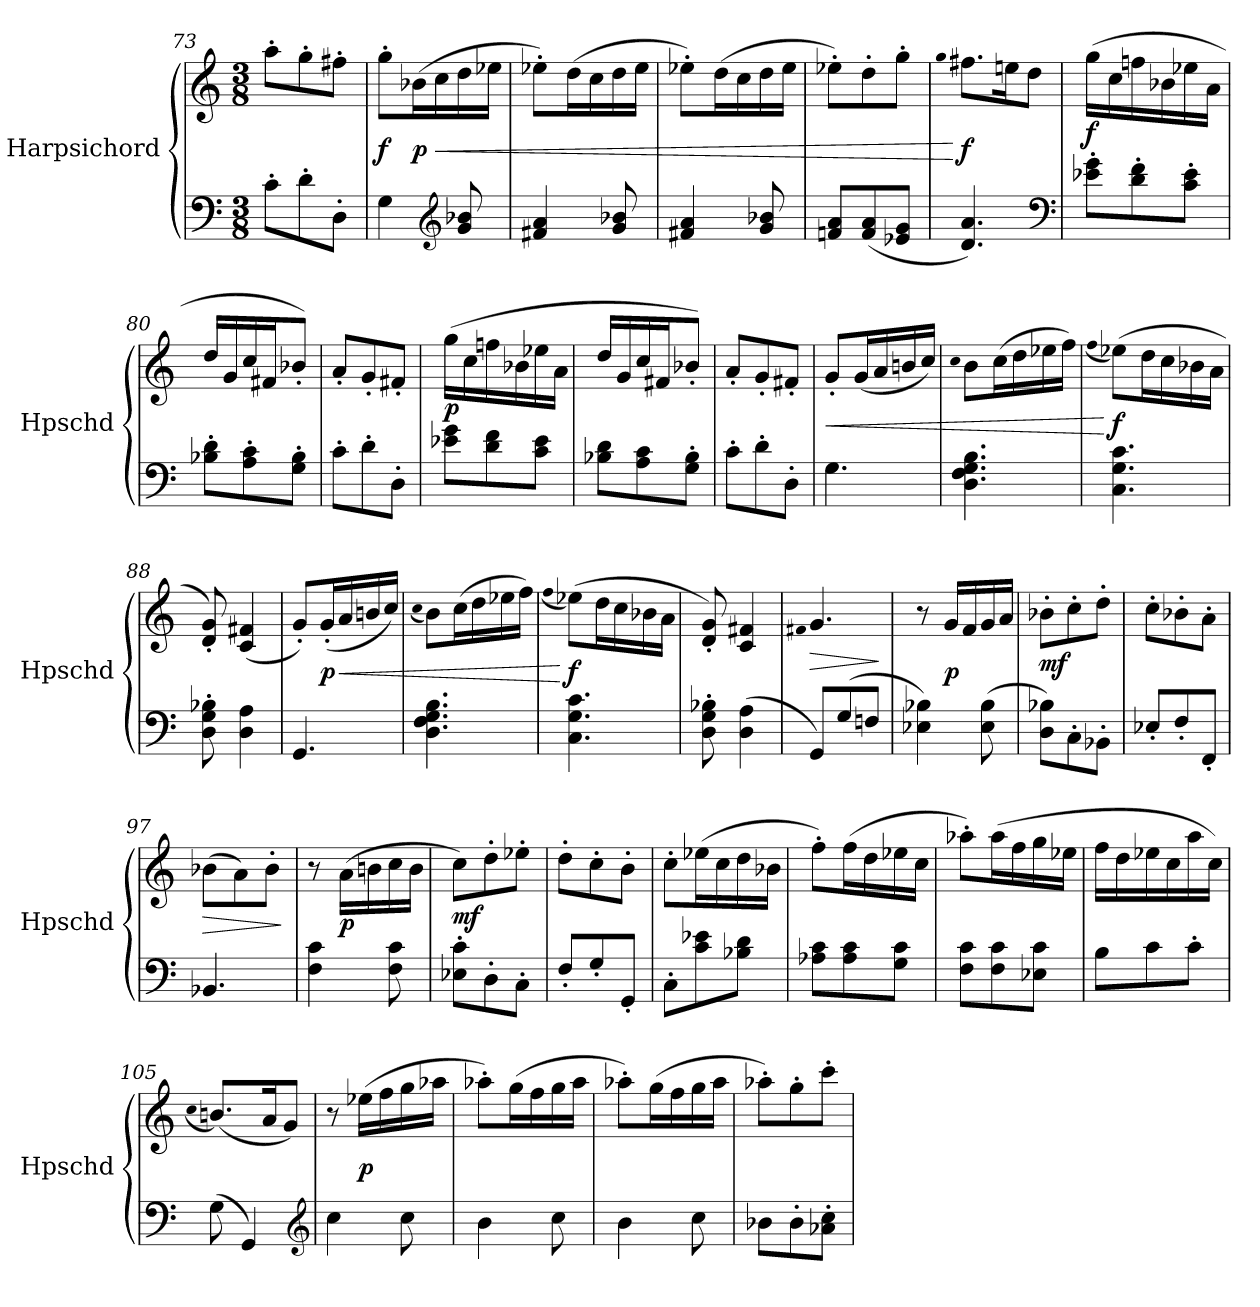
**kern	**kern	**dynam
*part1	*part1	*part1
*staff2	*staff1	*staff1/2
*I"Harpsichord	*	*
*I'Hpschd	*	*
*clefF4	*clefG2	*
*k[]	*k[]	*
*C:	*C:	*
*M3/8	*M3/8	*
=73	=73	=73
8c'\L	8aa'\L	.
8d'\	8gg'\	.
8D'\J	8ff#X'\J	.
=74	=74	=74
4G\	8gg'\L	f
.	(16b-X\L	p
.	16cc\	<
*clefG2	*	*
8g/ 8b-X/	16dd\	.
.	16ee-X\JJ	.
=75	=75	=75
4f#X/ 4a/	8ee-X'\L)	.
.	(16dd\L	.
.	16cc\	.
8g/ 8b-X/	16dd\	.
.	16ee-\JJ	.
=76	=76	=76
4f#X/ 4a/	8ee-X'\L)	.
.	(16dd\L	.
.	16cc\	.
8g/ 8b-X/	16dd\	.
.	16ee-\JJ	.
=77	=77	=77
8fn/ 8a/L	8ee-X'\L)	.
(8f/ 8a/	8dd'\	.
8e-X/ 8g/J	8gg'\J	.
=78	=78	=78
.	qgg	.
4.d/ 4.a/)	8.ff#X\L	[ f
.	16een\K	.
.	8dd\J	.
*clefF4	*	*
=79	=79	=79
8e-X'\ 8g'\L	(16gg\LL	f
.	16cc\	.
8d'\ 8f'\	16ffn\	.
.	16b-X\	.
8c'\ 8e-'\J	16ee-X\	.
.	16a\JJ	.
=80	=80	=80
8B-X'\ 8d'\L	16dd/LL	.
.	16g/	.
8A'\ 8c'\	16cc/	.
.	16f#X/J	.
8G'\ 8B-'\J	8b-X'/J)	.
=81	=81	=81
8c'\L	8a'/L	.
8d'\	8g'/	.
8D'\J	8f#X'/J	.
=82	=82	=82
8e-X\ 8g\L	(16gg\LL	p
.	16cc\	.
8d\ 8f\	16ffn\	.
.	16b-X\	.
8c\ 8e-\J	16ee-X\	.
.	16a\JJ	.
=83	=83	=83
8B-X\ 8d\L	16dd/LL	.
.	16g/	.
8A\ 8c\	16cc/	.
.	16f#X/J	.
8G'\ 8B-'\J	8b-X'/J)	.
=84	=84	=84
8c'\L	8a'/L	.
8d'\	8g'/	.
8D'\J	8f#X'/J	.
=85	=85	=85
4.G\	8g'/L	<
.	(16g/L	.
.	16a/	.
.	16bn/	.
.	16cc/JJ)	.
=86	=86	=86
.	qcc	.
4.D\ 4.F\ 4.G\ 4.B\	8b\L	.
.	(16cc\L	.
.	16dd\	.
.	16ee-X\	.
.	16ff\JJ)	.
=87	=87	=87
.	(qff	.
4.C\ 4.G\ 4.c\	(8ee-X\L)	[ f
.	16dd\L	.
.	16cc\	.
.	16b-X\	.
.	16a\JJ	.
=88	=88	=88
8D'\ 8G'\ 8B-X'\	8d'/ 8g'/)	.
4D\ 4A\	(4c/ 4f#X/	.
=89	=89	=89
4.GG/	8g'/L)	.
.	(16g'/L	p
.	16a/	<
.	16bn/	.
.	16cc/JJ)	.
=90	=90	=90
.	(qcc	.
4.D\ 4.F\ 4.G\ 4.B\	8b\L)	.
.	(16cc\L	.
.	16dd\	.
.	16ee-X\	.
.	16ff\JJ)	.
=91	=91	=91
.	(qff	.
4.C\ 4.G\ 4.c\	(8ee-X\L)	[ f
.	16dd\L	.
.	16cc\	.
.	16b-X\	.
.	16a\JJ	.
=92	=92	=92
8D'\ 8G'\ 8B-X'\	8d'/ 8g'/)	.
(4D\ 4A\	4c/ 4f#X/	.
=93	=93	=93
.	qf#X	.
8GG/L)	4.g/	>
(8G/	.	.
8Fn/J	.	.
.	.	]
=94	=94	=94
4E-X\ 4B-X\)	8r	.
.	16g/LL	p
.	16f/	.
(8E-\ 8B-\	16g/	.
.	16a/JJ	.
=95	=95	=95
8D\ 8B-X\L)	8b-X'\L	mf
8C'\	8cc'\	.
8BB-X'\J	8dd'\J	.
=96	=96	=96
8E-X'/L	8cc'\L	.
8F'/	8b-X'\	.
8FF'/J	8a'\J	.
=97	=97	=97
4.BB-X/	(8b-X\L	>
.	8a\)	.
.	8b-'\J	.
.	.	]
=98	=98	=98
4F\ 4c\	8r	.
.	(16a\LL	p
.	16bn\	.
8F\ 8c\	16cc\	.
.	16b\JJ	.
=99	=99	=99
8E-X'\ 8c'\L	8cc\L)	mf
8D'\	8dd'\	.
8C'\J	8ee-X'\J	.
=100	=100	=100
8F'/L	8dd'\L	.
8G'/	8cc'\	.
8GG'/J	8b'\J	.
=101	=101	=101
8C'\L	8cc'\L	.
8c\ 8e-X\	(16ee-X\L	.
.	16cc\	.
8B-X\ 8d\J	16dd\	.
.	16b-X\JJ	.
=102	=102	=102
8A-X\ 8c\L	8ff'\L)	.
8A-\ 8c\	(16ff\L	.
.	16dd\	.
8G\ 8c\J	16ee-X\	.
.	16cc\JJ	.
=103	=103	=103
8F\ 8c\L	8aa-X'\L)	.
8F\ 8c\	(16aa-\L	.
.	16ff\	.
8E-X\ 8c\J	16gg\	.
.	16ee-X\JJ	.
=104	=104	=104
8B\L	16ff\LL	.
.	16dd\	.
8c\	16ee-X\	.
.	16cc\	.
8c'\J	16aa\	.
.	16cc\JJ)	.
=105	=105	=105
.	(qcc	.
(8G\	(8.bn/L)	.
4GG/)	.	.
.	16a/K	.
.	8g/J)	.
*clefG2	*	*
=106	=106	=106
4cc\	8r	.
.	(16ee-X\LL	p
.	16ff\	.
8cc\	16gg\	.
.	16aa-X\JJ	.
=107	=107	=107
4b\	8aa-X'\L)	.
.	(16gg\L	.
.	16ff\	.
8cc\	16gg\	.
.	16aa-\JJ	.
=108	=108	=108
4b\	8aa-X'\L)	.
.	(16gg\L	.
.	16ff\	.
8cc\	16gg\	.
.	16aa-\JJ	.
=109	=109	=109
8b-X\L	8aa-X'\L)	.
8b-'\	8gg'\	.
8a-X'\ 8cc'\J	8ccc'\J	.
=	=	=
*-	*-	*-
